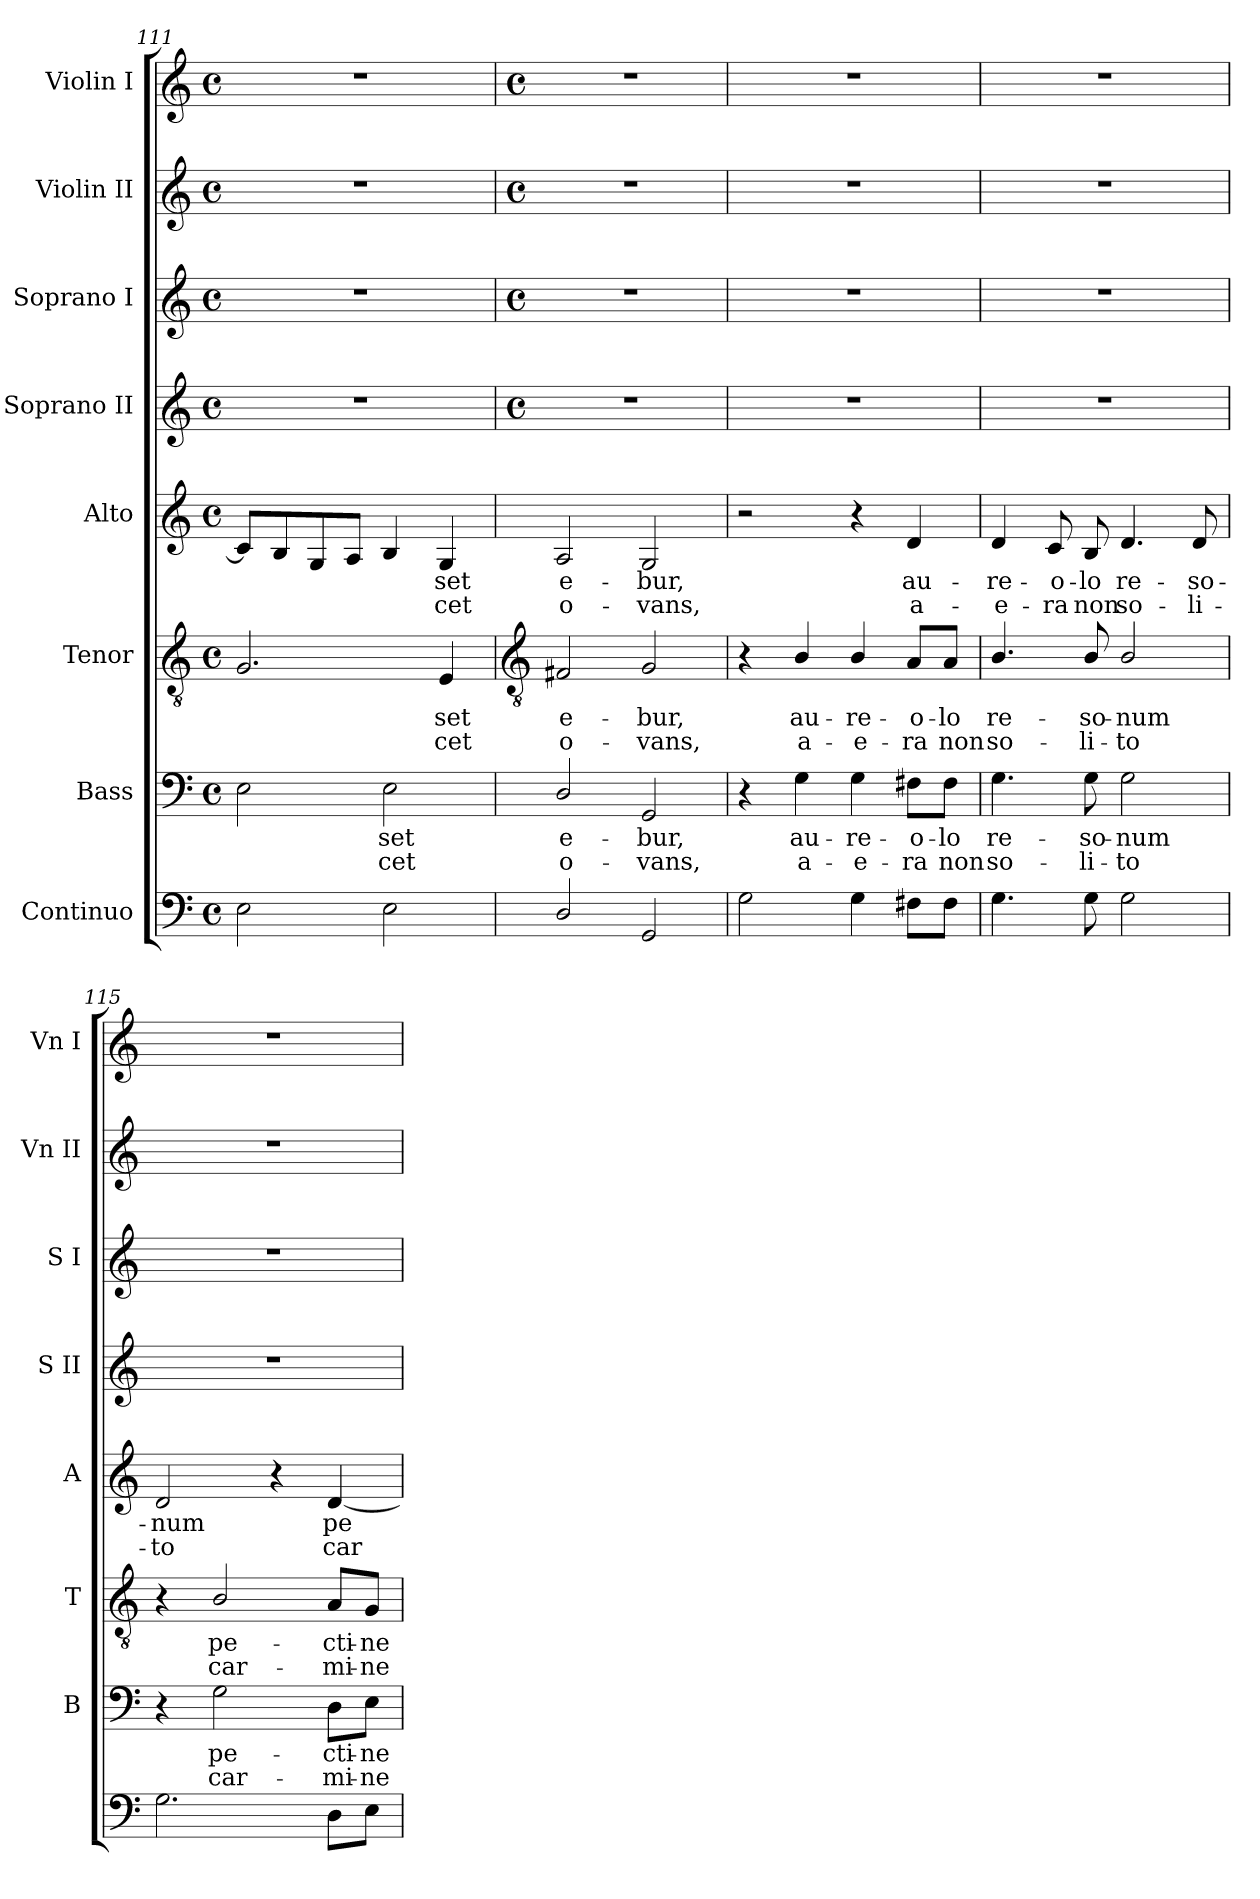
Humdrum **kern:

**kern	**kern	**text	**text	**kern	**text	**text	**kern	**text	**text	**kern	**kern	**kern	**kern
*part8	*part7	*part7	*part7	*part6	*part6	*part6	*part5	*part5	*part5	*part4	*part3	*part2	*part1
*staff8	*staff7	*staff7	*staff7	*staff6	*staff6	*staff6	*staff5	*staff5	*staff5	*staff4	*staff3	*staff2	*staff1
*I"Continuo	*I"Bass	*	*	*I"Tenor	*	*	*I"Alto	*	*	*I"Soprano II	*I"Soprano I	*I"Violin II	*I"Violin I
*	*I'B	*	*	*I'T	*	*	*I'A	*	*	*I'S II	*I'S I	*I'Vn II	*I'Vn I
*clefF4	*clefF4	*	*	*clefGv2	*	*	*clefG2	*	*	*clefG2	*clefG2	*clefG2	*clefG2
*k[]	*k[]	*	*	*k[]	*	*	*k[]	*	*	*k[]	*k[]	*k[]	*k[]
*C:	*C:	*	*	*C:	*	*	*C:	*	*	*C:	*C:	*C:	*C:
*M4/4	*M4/4	*	*	*M4/4	*	*	*M4/4	*	*	*M4/4	*M4/4	*M4/4	*M4/4
*met(c)	*met(c)	*	*	*met(c)	*	*	*met(c)	*	*	*met(c)	*met(c)	*met(c)	*met(c)
=111	=111	=111	=111	=111	=111	=111	=111	=111	=111	=111	=111	=111	=111
2E	2E	.	.	2.G	.	.	8cL]	.	.	1r	1r	1r	1r
.	.	.	.	.	.	.	8B	.	.	.	.	.	.
.	.	.	.	.	.	.	8G	.	.	.	.	.	.
.	.	.	.	.	.	.	8AJ	.	.	.	.	.	.
!	!	!LO:LY:b	!LO:LY:b	!	!	!	!	!	!	!	!	!	!
2E	2E	set	cet	.	.	.	4B	.	.	.	.	.	.
!	!	!	!	!	!LO:LY:b	!LO:LY:b	!	!LO:LY:b	!LO:LY:b	!	!	!	!
.	.	.	.	4E	set	cet	4G	set	cet	.	.	.	.
!!LO:LB:g=z
=112	=112	=112	=112	=112	=112	=112	=112	=112	=112	=112	=112	=112	=112
*	*	*	*	*clefGv2	*	*	*	*	*	*	*	*	*
*	*	*	*	*	*	*	*	*	*	*M4/4	*M4/4	*M4/4	*M4/4
*	*	*	*	*	*	*	*	*	*	*met(c)	*met(c)	*met(c)	*met(c)
!	!	!LO:LY:b	!LO:LY:b	!	!LO:LY:b	!LO:LY:b	!	!LO:LY:b	!LO:LY:b	!	!	!	!
2D/	2D/	e-	-o-	2F#X	e-	-o-	2A	e-	-o-	1r	1r	1r	1r
!	!	!LO:LY:b	!LO:LY:b	!	!LO:LY:b	!LO:LY:b	!	!LO:LY:b	!LO:LY:b	!	!	!	!
2GG	2GG	-bur,	vans,	2G	-bur,	vans,	2G	-bur,	vans,	.	.	.	.
=113	=113	=113	=113	=113	=113	=113	=113	=113	=113	=113	=113	=113	=113
2G	4r	.	.	4r	.	.	2r	.	.	1r	1r	1r	1r
!	!	!LO:LY:b	!LO:LY:b	!	!LO:LY:b	!LO:LY:b	!	!	!	!	!	!	!
.	4G	au-	-a-	4B/	au-	-a-	.	.	.	.	.	.	.
!	!	!LO:LY:b	!LO:LY:b	!	!LO:LY:b	!LO:LY:b	!	!	!	!	!	!	!
4G	4G	-re-	-e-	4B/	-re-	-e-	4r	.	.	.	.	.	.
!	!	!LO:LY:b	!LO:LY:b	!	!LO:LY:b	!LO:LY:b	!	!LO:LY:b	!LO:LY:b	!	!	!	!
8F#XL	8F#X\L	-o-	-ra	8A/L	-o-	-ra	4d	au-	-a-	.	.	.	.
!	!	!LO:LY:b	!LO:LY:b	!	!LO:LY:b	!LO:LY:b	!	!	!	!	!	!	!
8F#J	8F#\J	lo	non	8A/J	lo	non	.	.	.	.	.	.	.
=114	=114	=114	=114	=114	=114	=114	=114	=114	=114	=114	=114	=114	=114
!	!	!LO:LY:b	!LO:LY:b	!	!LO:LY:b	!LO:LY:b	!	!LO:LY:b	!LO:LY:b	!	!	!	!
4.G	4.G	re-	-so-	4.B/	re-	-so-	4d	-re-	-e-	1r	1r	1r	1r
!	!	!	!	!	!	!	!	!LO:LY:b	!LO:LY:b	!	!	!	!
.	.	.	.	.	.	.	8c	-o-	-ra	.	.	.	.
!	!	!LO:LY:b	!LO:LY:b	!	!LO:LY:b	!LO:LY:b	!	!LO:LY:b	!LO:LY:b	!	!	!	!
8G	8G	-so-	-li-	8B/	-so-	-li-	8B	lo	non	.	.	.	.
!	!	!LO:LY:b	!LO:LY:b	!	!LO:LY:b	!LO:LY:b	!	!LO:LY:b	!LO:LY:b	!	!	!	!
2G	2G	-num	to	2B/	-num	to	4.d	re-	-so-	.	.	.	.
!	!	!	!	!	!	!	!	!LO:LY:b	!LO:LY:b	!	!	!	!
.	.	.	.	.	.	.	8d	-so-	-li-	.	.	.	.
=115	=115	=115	=115	=115	=115	=115	=115	=115	=115	=115	=115	=115	=115
!	!	!	!	!	!	!	!	!LO:LY:b	!LO:LY:b	!	!	!	!
2.G	4r	.	.	4r	.	.	2d	-num	to	1r	1r	1r	1r
!	!	!LO:LY:b	!LO:LY:b	!	!LO:LY:b	!LO:LY:b	!	!	!	!	!	!	!
.	2G	pe-	-car-	2B/	pe-	-car-	.	.	.	.	.	.	.
.	.	.	.	.	.	.	4r	.	.	.	.	.	.
!	!	!LO:LY:b	!LO:LY:b	!	!LO:LY:b	!LO:LY:b	!	!LO:LY:b	!LO:LY:b	!	!	!	!
8DL	8D\L	-cti-	-mi-	8A/L	-cti-	-mi-	[4d	pe-	car-	.	.	.	.
!	!	!LO:LY:b	!LO:LY:b	!	!LO:LY:b	!LO:LY:b	!	!	!	!	!	!	!
8EJ	8E\J	-ne	ne	8G/J	-ne	ne	.	.	.	.	.	.	.
=	=	=	=	=	=	=	=	=	=	=	=	=	=
*-	*-	*-	*-	*-	*-	*-	*-	*-	*-	*-	*-	*-	*-
